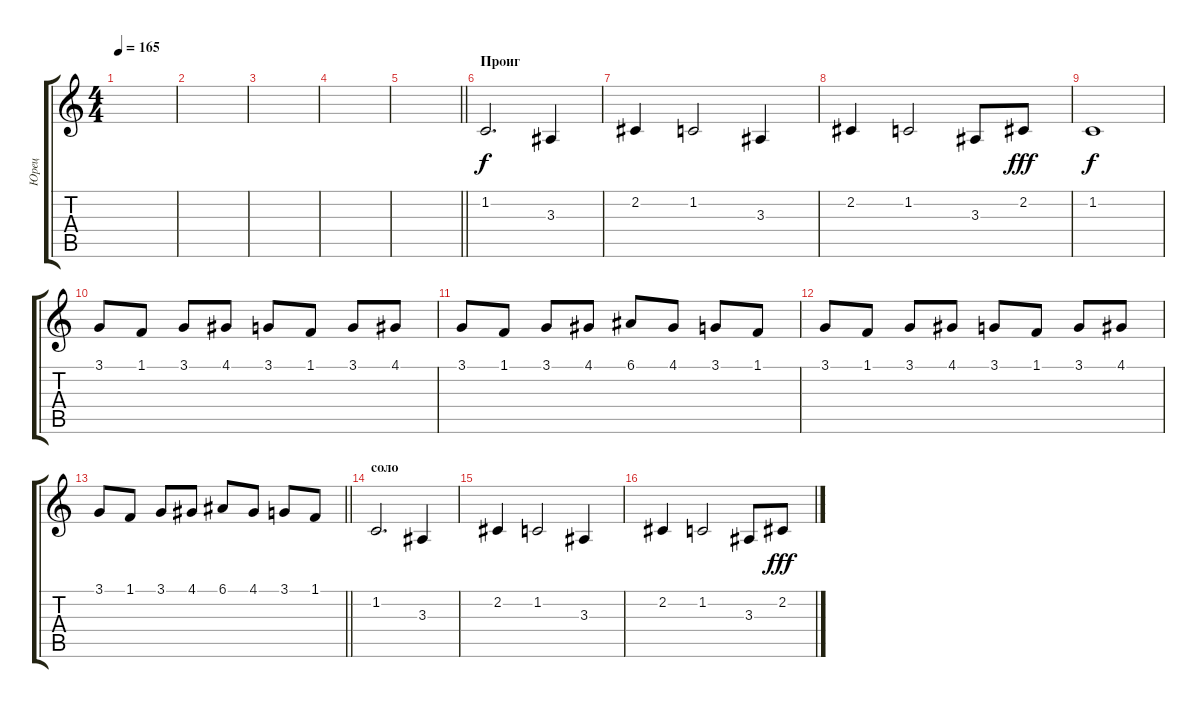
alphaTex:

\track ("Юрец" "Юрец") {instrument stringensemble1}
\staff {score tabs}
\tuning (E4 B3 G3 D3 A2 E2) {hide}
\ts (4 4)
\tempo 165
\clef g2
\ks c
|
|
|
|
\barLineRight lightlight
|
\section ("" "Проиг")
1.2.2{d} 3.3.4 |
2.2.4 1.2.2 3.3.4 |
2.2.4 1.2.2 3.3.8 2.2.8{dy fff} |
1.2.1{dy f} |
3.1.8 1.1.8 3.1.8 4.1.8 3.1.8 1.1.8 3.1.8 4.1.8 |
3.1.8 1.1.8 3.1.8 4.1.8 6.1.8 4.1.8 3.1.8 1.1.8 |
3.1.8 1.1.8 3.1.8 4.1.8 3.1.8 1.1.8 3.1.8 4.1.8 |
\barLineRight lightlight
3.1.8 1.1.8 3.1.8 4.1.8 6.1.8 4.1.8 3.1.8 1.1.8 |
\section ("" "соло")
1.2.2{d} 3.3.4 |
2.2.4 1.2.2 3.3.4 |
2.2.4 1.2.2 3.3.8 2.2.8{dy fff}
